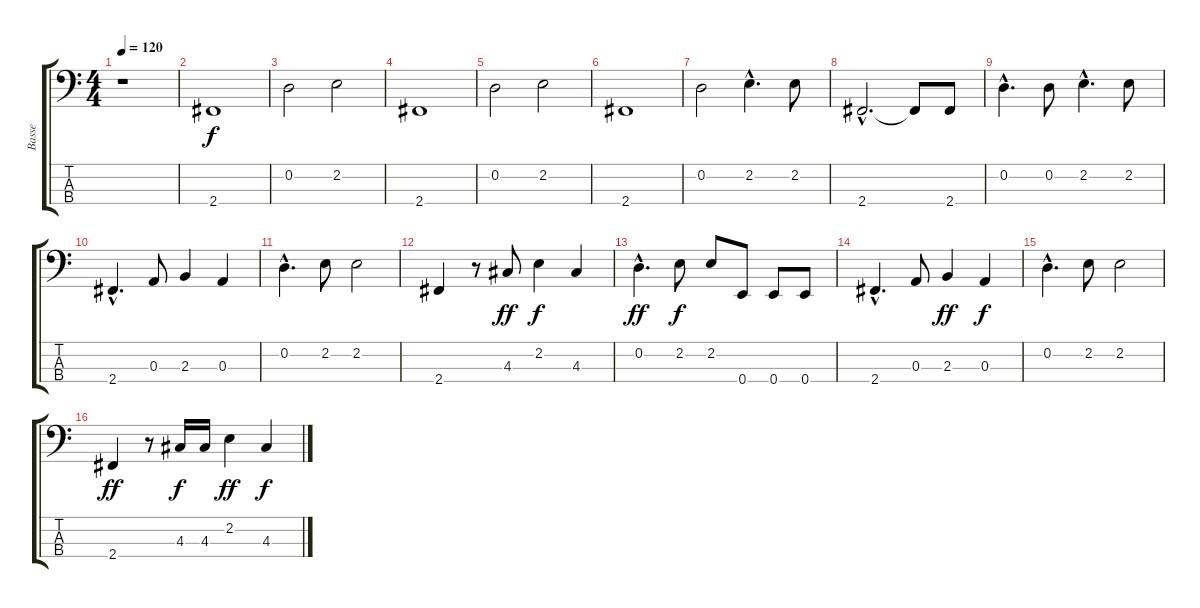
\track ("Basse" "Basse") {instrument electricbassfinger}
\staff {score tabs}
\tuning (G2 D2 A1 E1) {hide}
\ts (4 4)
\tempo 120
\clef f4
\ks c
r.1{dy mf} |
2.4.1{dy f} |
0.2.2 2.2.2 |
2.4.1 |
0.2.2 2.2.2 |
2.4.1 |
0.2.2 2.2{hac}.4{d} 2.2.8 |
2.4{hac}.2{d} 2.4{t}.8 2.4.8 |
0.2{hac}.4{d} 0.2.8 2.2{hac}.4{d} 2.2.8 |
2.4{hac}.4{d} 0.3.8 2.3.4 0.3.4 |
0.2{hac}.4{d} 2.2.8 2.2.2 |
2.4.4 r.8 4.3.8{dy ff} 2.2.4{dy f} 4.3.4 |
0.2{hac}.4{d dy ff} 2.2.8{dy f} 2.2.8 0.4.8 0.4.8 0.4.8 |
2.4{hac}.4{d} 0.3.8 2.3.4{dy ff} 0.3.4{dy f} |
0.2{hac}.4{d} 2.2.8 2.2.2 |
2.4.4{dy ff} r.8 4.3.16{dy f} 4.3.16 2.2.4{dy ff} 4.3.4{dy f}
